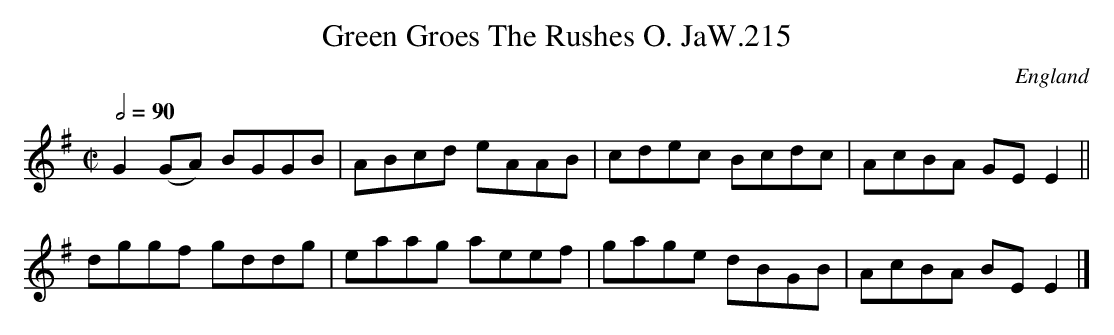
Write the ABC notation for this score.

X:1
T:Green Groes The Rushes O. JaW.215
L:1/8
M:C|
O:England
Q:1/2=90
K:G
G2(GA) BGGB|ABcd eAAB|cdec Bcdc|AcBA GEE2||!
dggf gddg|eaag aeef|gage dBGB|AcBA BEE2|]
